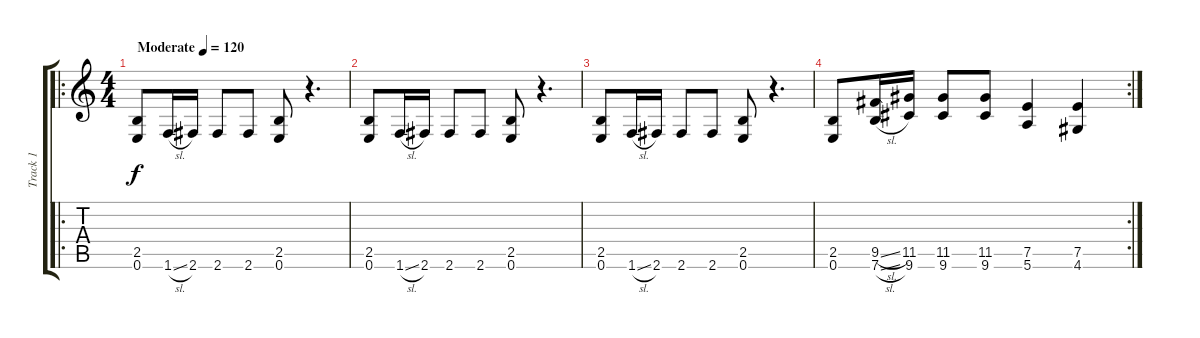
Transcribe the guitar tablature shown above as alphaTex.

\track ("Track 1" "Track 1") {instrument distortionguitar}
\staff {score tabs}
\tuning (E4 B3 G3 D3 A2 E2) {hide}
\ro
\ts (4 4)
\tempo (120 "Moderate")
\clef g2
\ks c
(2.5 0.6).8{dy f instrument distortionguitar} 1.6{sl}.16 2.6.16 2.6.8 2.6.8 (2.5 0.6).8 r.4{d} |
(2.5 0.6).8 1.6{sl}.16 2.6.16 2.6.8 2.6.8 (2.5 0.6).8 r.4{d} |
(2.5 0.6).8 1.6{sl}.16 2.6.16 2.6.8 2.6.8 (2.5 0.6).8 r.4{d} |
\rc 2
(2.5 0.6).8 (9.5{sl} 7.6{sl}).16 (11.5 9.6).16 (11.5 9.6).8 (11.5 9.6).8 (7.5 5.6).4 (7.5 4.6).4
